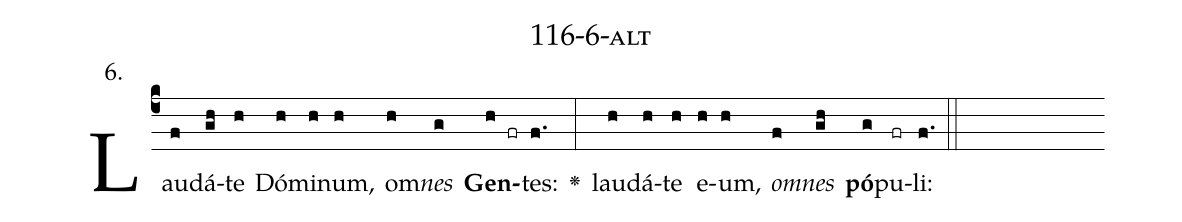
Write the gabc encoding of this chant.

name: 116-6-alt;
annotation: 6.;
%%
(c4)Lau(f)dá(gh)te(h) Dó(h)mi(h)num,(h) om(h)<i>nes</i>(g) <b>Gen</b>(h fr)tes:(f.) <v>\greheightstar</v>(:) lau(h)dá(h)te(h) e(h)um,(h) <i>om</i>(f)<i>nes</i>(gh) <b>pó</b>(g)pu(fr)li:(f.) (::)


%E(h) u(h) o(f) u(gh) a(g) e.(f.) (::)
